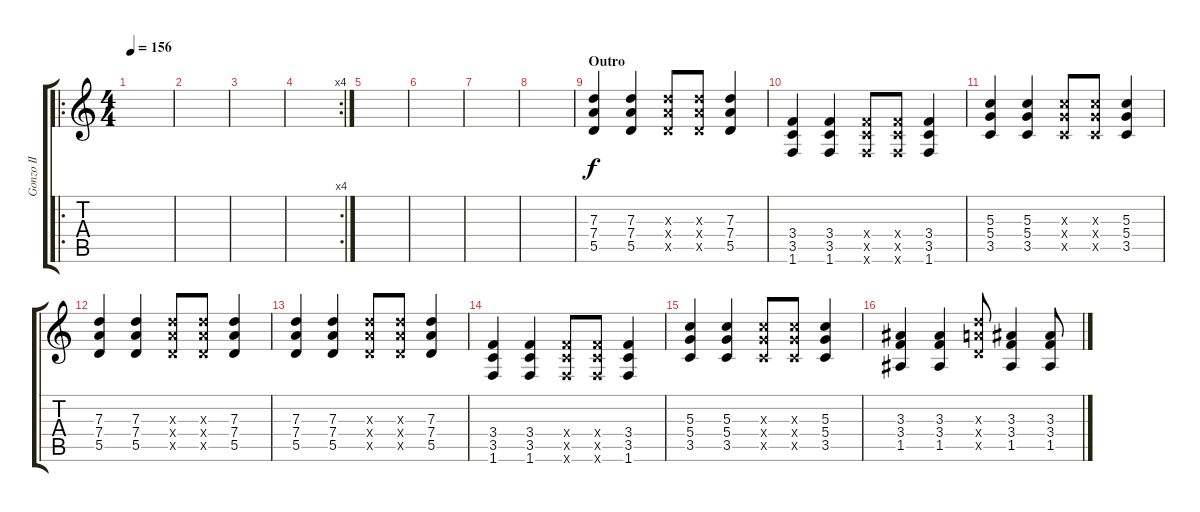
\track ("Gonzo II" "Gonzo II") {instrument overdrivenguitar}
\staff {score tabs}
\tuning (E4 B3 G3 D3 A2 E2) {hide}
\ro
\ts (4 4)
\tempo 156
\clef g2
\ks c
|
|
|
\rc 4
|
|
|
|
|
\section ("" "Outro")
(7.3 7.4 5.5).4 (7.3 7.4 5.5).4 (7.3{x} 7.4{x} 5.5{x}).8 (7.3{x} 7.4{x} 5.5{x}).8 (7.3 7.4 5.5).4 |
(3.4 3.5 1.6).4 (3.4 3.5 1.6).4 (3.4{x} 3.5{x} 1.6{x}).8 (3.4{x} 3.5{x} 1.6{x}).8 (3.4 3.5 1.6).4 |
(5.3 5.4 3.5).4 (5.3 5.4 3.5).4 (5.3{x} 5.4{x} 3.5{x}).8 (5.3{x} 5.4{x} 3.5{x}).8 (5.3 5.4 3.5).4 |
(7.3 7.4 5.5).4 (7.3 7.4 5.5).4 (7.3{x} 7.4{x} 5.5{x}).8 (7.3{x} 7.4{x} 5.5{x}).8 (7.3 7.4 5.5).4 |
(7.3 7.4 5.5).4 (7.3 7.4 5.5).4 (7.3{x} 7.4{x} 5.5{x}).8 (7.3{x} 7.4{x} 5.5{x}).8 (7.3 7.4 5.5).4 |
(3.4 3.5 1.6).4 (3.4 3.5 1.6).4 (3.4{x} 3.5{x} 1.6{x}).8 (3.4{x} 3.5{x} 1.6{x}).8 (3.4 3.5 1.6).4 |
(5.3 5.4 3.5).4 (5.3 5.4 3.5).4 (5.3{x} 5.4{x} 3.5{x}).8 (5.3{x} 5.4{x} 3.5{x}).8 (5.3 5.4 3.5).4 |
(3.3 3.4 1.5).4 (3.3 3.4 1.5).4 (7.3{x} 7.4{x} 5.5{x}).8 (3.3 3.4 1.5).4 (3.3 3.4 1.5).8
